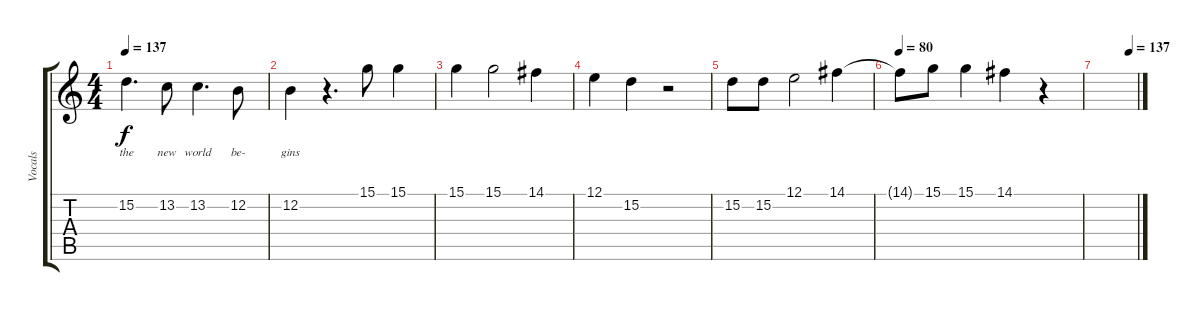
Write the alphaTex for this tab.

\track ("Vocals" "Vocals") {instrument clarinet}
\staff {score tabs}
\tuning (E4 B3 G3 D3 A2 E2) {hide}
\ts (4 4)
\tempo 137
\clef g2
\ks c
15.2.4{d lyrics (0 "the") lyrics (1 "") lyrics (2 "") lyrics (3 "") lyrics (4 "") dy f} 13.2.8{lyrics (0 "new") lyrics (1 "") lyrics (2 "") lyrics (3 "") lyrics (4 "")} 13.2.4{d lyrics (0 "world") lyrics (1 "") lyrics (2 "") lyrics (3 "") lyrics (4 "")} 12.2.8{lyrics (0 "be-") lyrics (1 "") lyrics (2 "") lyrics (3 "") lyrics (4 "")} |
12.2.4{lyrics (0 "gins") lyrics (1 "") lyrics (2 "") lyrics (3 "") lyrics (4 "")} r.4{d} 15.1.8 15.1.4 |
15.1.4 15.1.2 14.1.4 |
12.1.4 15.2.4 r.2 |
15.2.8 15.2.8 12.1.2 14.1.4 |
\tempo 80
14.1{t}.8 15.1.8 15.1.4 14.1.4 r.4 |
\tempo (137 0.8125)
